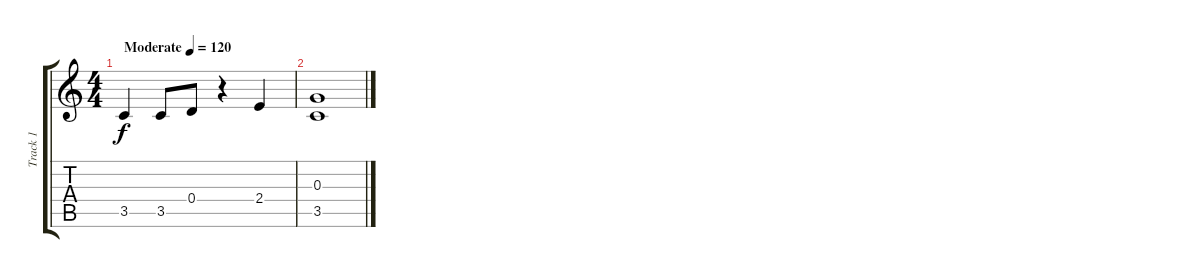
\track ("Track 1" "Track 1") {instrument acousticguitarsteel}
\staff {score tabs}
\tuning (E4 B3 G3 D3 A2 E2) {hide}
\ts (4 4)
\tempo (120 "Moderate")
\clef g2
\ks c
3.5.4{dy f instrument acousticguitarsteel} 3.5.8 0.4.8 r.4 2.4.4 |
(0.3 3.5).1
